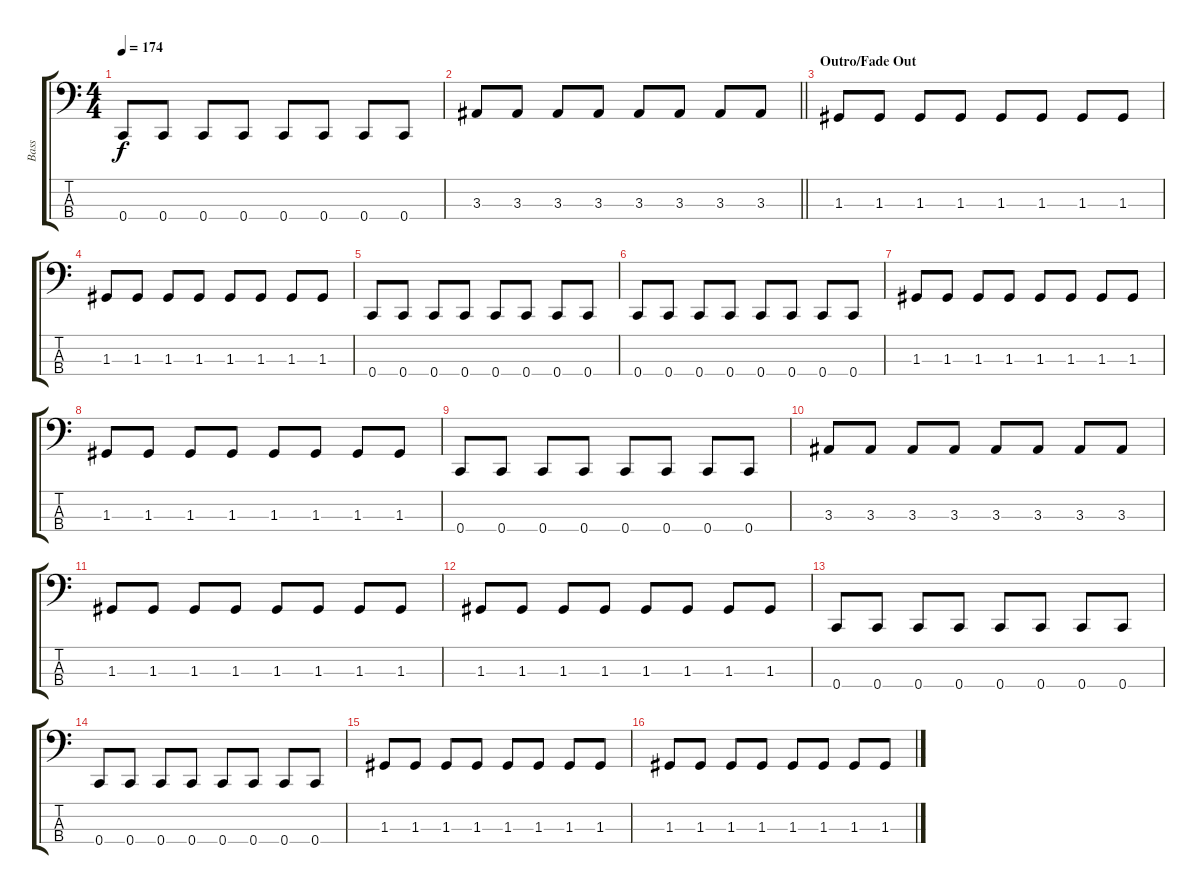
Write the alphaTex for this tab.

\track ("Bass" "Bass") {instrument electricbassfinger}
\staff {score tabs}
\tuning (F2 C2 G1 C1) {hide}
\ts (4 4)
\tempo 174
\clef f4
\ks c
0.4.8{dy f} 0.4.8 0.4.8 0.4.8 0.4.8 0.4.8 0.4.8 0.4.8 |
\barLineRight lightlight
3.3.8 3.3.8 3.3.8 3.3.8 3.3.8 3.3.8 3.3.8 3.3.8 |
\section ("" "Outro/Fade Out")
1.3.8 1.3.8 1.3.8 1.3.8 1.3.8 1.3.8 1.3.8 1.3.8 |
1.3.8 1.3.8 1.3.8 1.3.8 1.3.8 1.3.8 1.3.8 1.3.8 |
0.4.8 0.4.8 0.4.8 0.4.8 0.4.8 0.4.8 0.4.8 0.4.8 |
0.4.8 0.4.8 0.4.8 0.4.8 0.4.8 0.4.8 0.4.8 0.4.8 |
1.3.8 1.3.8 1.3.8 1.3.8 1.3.8 1.3.8 1.3.8 1.3.8 |
1.3.8 1.3.8 1.3.8 1.3.8 1.3.8 1.3.8 1.3.8 1.3.8 |
0.4.8 0.4.8 0.4.8 0.4.8 0.4.8 0.4.8 0.4.8 0.4.8 |
3.3.8 3.3.8 3.3.8 3.3.8 3.3.8 3.3.8 3.3.8 3.3.8 |
1.3.8 1.3.8 1.3.8 1.3.8 1.3.8 1.3.8 1.3.8 1.3.8 |
1.3.8 1.3.8 1.3.8 1.3.8 1.3.8 1.3.8 1.3.8 1.3.8 |
0.4.8 0.4.8 0.4.8 0.4.8 0.4.8 0.4.8 0.4.8 0.4.8 |
0.4.8 0.4.8 0.4.8 0.4.8 0.4.8 0.4.8 0.4.8 0.4.8 |
1.3.8 1.3.8 1.3.8 1.3.8 1.3.8 1.3.8 1.3.8 1.3.8 |
1.3.8 1.3.8 1.3.8 1.3.8 1.3.8 1.3.8 1.3.8 1.3.8
